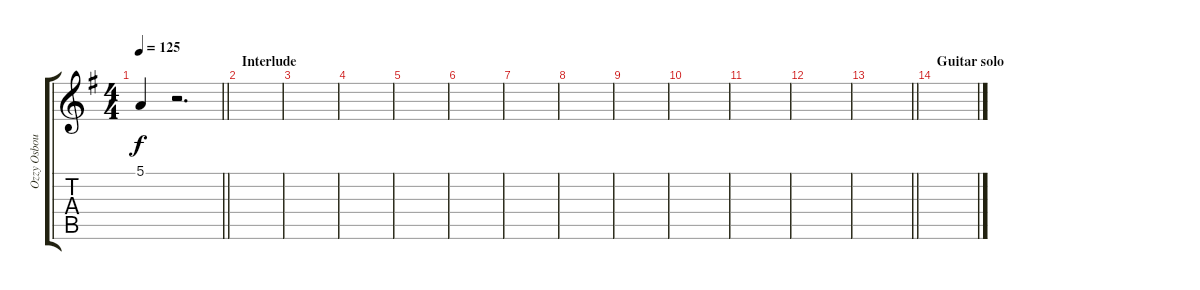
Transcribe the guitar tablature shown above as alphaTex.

\track ("Ozzy Osbourne " "Ozzy Osbou") {instrument lead2sawtooth}
\staff {score tabs}
\tuning (E4 B3 G3 D3 A2 E2) {hide}
\ts (4 4)
\tempo 125
\clef g2
\barLineRight lightlight
\ks eminor
5.1{t}.4{dy f} r.2{d} |
\section ("" "Interlude")
|
|
|
|
|
|
|
|
|
|
|
\barLineRight lightlight
|
\section ("" "Guitar solo")
